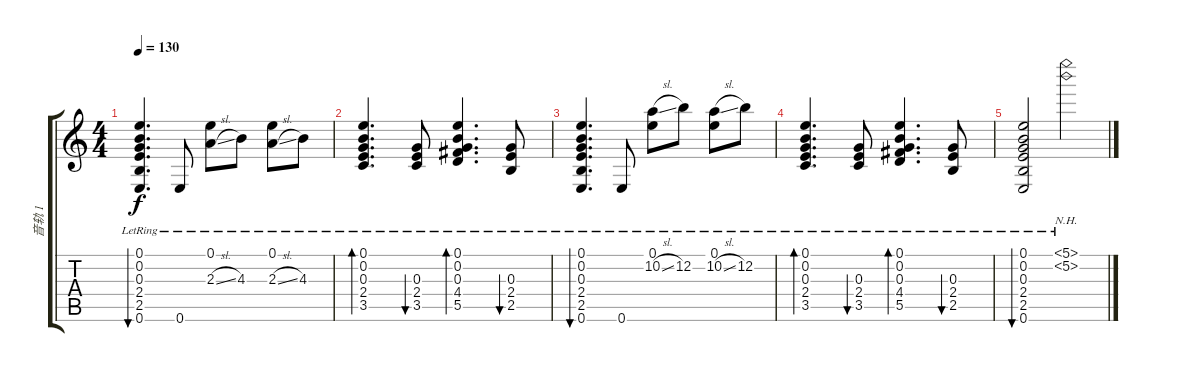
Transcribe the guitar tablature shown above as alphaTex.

\track ("音轨 1" "音轨 1") {instrument acousticguitarsteel}
\staff {score tabs}
\tuning (E4 B3 G3 D3 A2 E2) {hide}
\ts (4 4)
\tempo 130
\clef g2
\ks c
(0.1{lr} 0.2{lr} 0.3{lr} 2.4{lr} 2.5{lr} 0.6{lr}).4{d bu 120 dy f} 0.6{lr}.8 (0.1{lr} 2.3{sl lr}).8 4.3{lr}.8 (0.1{lr} 2.3{sl lr}).8 4.3{lr}.8 |
(0.1{lr} 0.2{lr} 0.3{lr} 2.4{lr} 3.5{lr}).4{d bd 240} (0.3{lr} 2.4{lr} 3.5{lr}).8{bu 60} (0.1{lr} 0.2{lr} 0.3{lr} 4.4{lr} 5.5{lr}).4{d bd 60} (0.3{lr} 2.4{lr} 2.5{lr}).8{bu 60} |
(0.1{lr} 0.2{lr} 0.3{lr} 2.4{lr} 2.5{lr} 0.6{lr}).4{d bu 120} 0.6{lr}.8 (0.1{lr} 10.2{sl lr}).8 12.2{lr}.8 (0.1{lr} 10.2{sl lr}).8 12.2{lr}.8 |
(0.1{lr} 0.2{lr} 0.3{lr} 2.4{lr} 3.5{lr}).4{d bd 240} (0.3{lr} 2.4{lr} 3.5{lr}).8{bu 60} (0.1{lr} 0.2{lr} 0.3{lr} 4.4{lr} 5.5{lr}).4{d bd 60} (0.3{lr} 2.4{lr} 2.5{lr}).8{bu 60} |
(0.1{lr} 0.2{lr} 0.3{lr} 2.4{lr} 2.5{lr} 0.6{lr}).2{bu 120} (5.1{nh lr} 5.2{nh lr}).2
